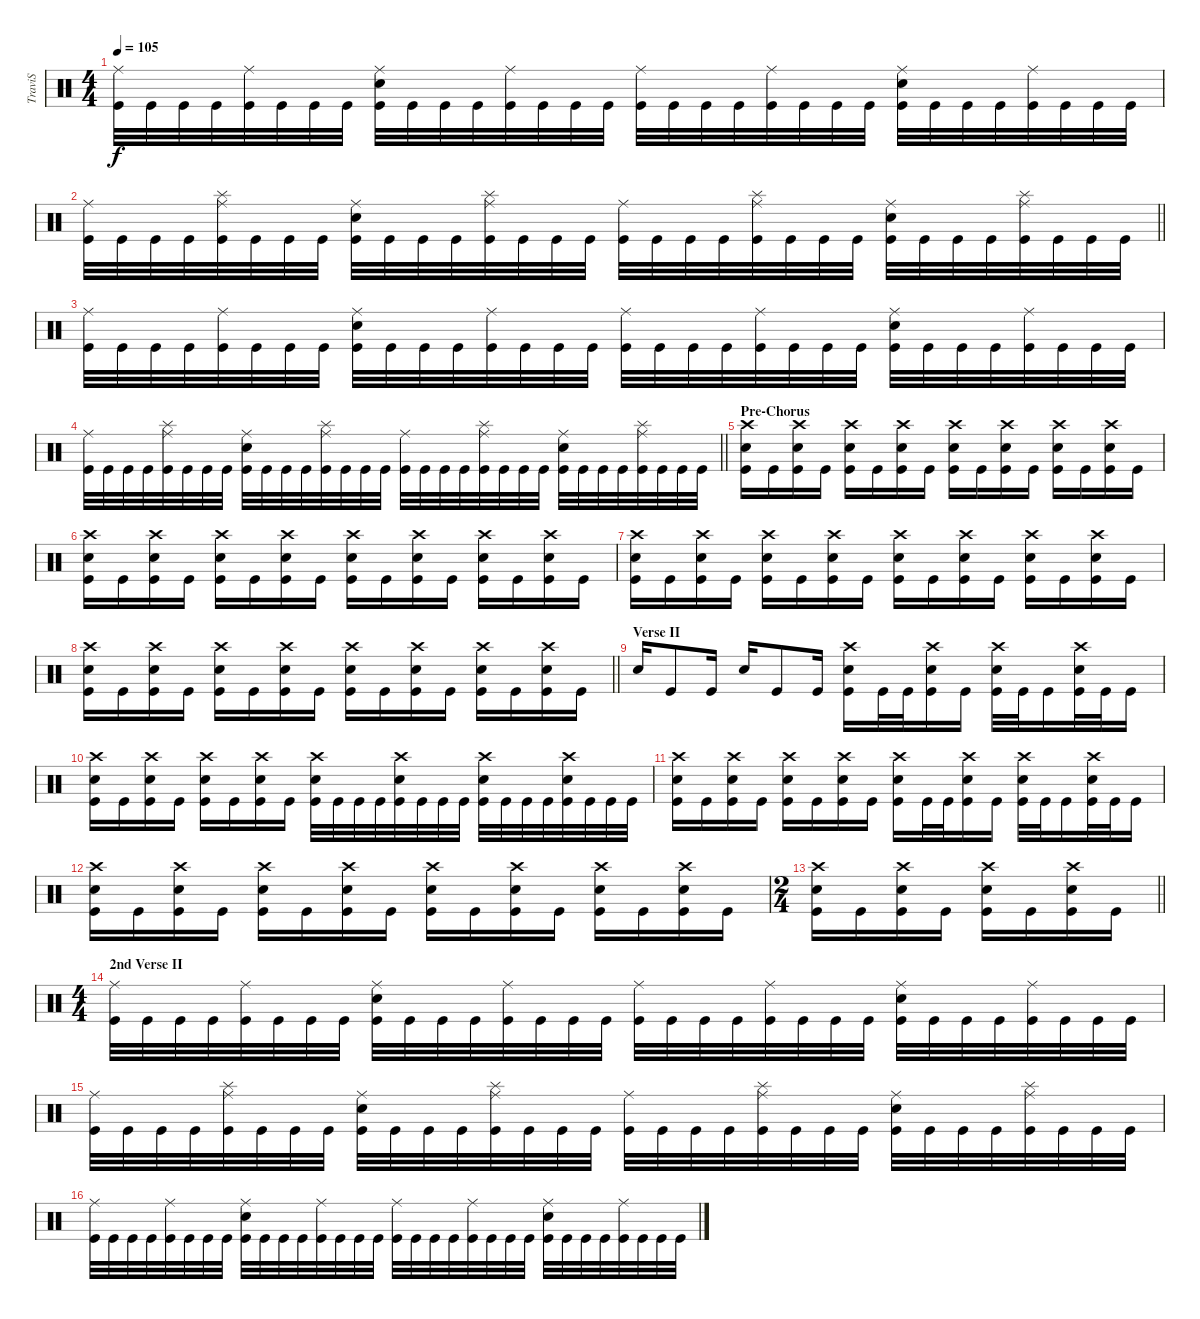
\track ("TraviS" "TraviS") {instrument percussion}
\staff {score}
\articulation defaults
\ts (4 4)
\tempo 105
\clef neutral
\ks c
("Ride (middle)" "Kick (hit)").32{dy f} "Kick (hit)".32 "Kick (hit)".32 "Kick (hit)".32 ("Ride (middle)" "Kick (hit)").32 "Kick (hit)".32 "Kick (hit)".32 "Kick (hit)".32 ("Ride (middle)" "Snare (hit) 2" "Kick (hit)").32 "Kick (hit)".32 "Kick (hit)".32 "Kick (hit)".32 ("Ride (middle)" "Kick (hit)").32 "Kick (hit)".32 "Kick (hit)".32 "Kick (hit)".32 ("Ride (middle)" "Kick (hit)").32 "Kick (hit)".32 "Kick (hit)".32 "Kick (hit)".32 ("Ride (middle)" "Kick (hit)").32 "Kick (hit)".32 "Kick (hit)".32 "Kick (hit)".32 ("Ride (middle)" "Snare (hit) 2" "Kick (hit)").32 "Kick (hit)".32 "Kick (hit)".32 "Kick (hit)".32 ("Ride (middle)" "Kick (hit)").32 "Kick (hit)".32 "Kick (hit)".32 "Kick (hit)".32 |
\barLineRight lightlight
("Ride (middle)" "Kick (hit)").32 "Kick (hit)".32 "Kick (hit)".32 "Kick (hit)".32 ("Ride (middle)" "Splash (hit)" "Kick (hit)").32 "Kick (hit)".32 "Kick (hit)".32 "Kick (hit)".32 ("Ride (middle)" "Snare (hit) 2" "Kick (hit)").32 "Kick (hit)".32 "Kick (hit)".32 "Kick (hit)".32 ("Ride (middle)" "Splash (hit)" "Kick (hit)").32 "Kick (hit)".32 "Kick (hit)".32 "Kick (hit)".32 ("Ride (middle)" "Kick (hit)").32 "Kick (hit)".32 "Kick (hit)".32 "Kick (hit)".32 ("Ride (middle)" "Splash (hit)" "Kick (hit)").32 "Kick (hit)".32 "Kick (hit)".32 "Kick (hit)".32 ("Ride (middle)" "Snare (hit) 2" "Kick (hit)").32 "Kick (hit)".32 "Kick (hit)".32 "Kick (hit)".32 ("Ride (middle)" "Splash (hit)" "Kick (hit)").32 "Kick (hit)".32 "Kick (hit)".32 "Kick (hit)".32 |
("Ride (middle)" "Kick (hit)").32 "Kick (hit)".32 "Kick (hit)".32 "Kick (hit)".32 ("Ride (middle)" "Kick (hit)").32 "Kick (hit)".32 "Kick (hit)".32 "Kick (hit)".32 ("Ride (middle)" "Snare (hit) 2" "Kick (hit)").32 "Kick (hit)".32 "Kick (hit)".32 "Kick (hit)".32 ("Ride (middle)" "Kick (hit)").32 "Kick (hit)".32 "Kick (hit)".32 "Kick (hit)".32 ("Ride (middle)" "Kick (hit)").32 "Kick (hit)".32 "Kick (hit)".32 "Kick (hit)".32 ("Ride (middle)" "Kick (hit)").32 "Kick (hit)".32 "Kick (hit)".32 "Kick (hit)".32 ("Ride (middle)" "Snare (hit) 2" "Kick (hit)").32 "Kick (hit)".32 "Kick (hit)".32 "Kick (hit)".32 ("Ride (middle)" "Kick (hit)").32 "Kick (hit)".32 "Kick (hit)".32 "Kick (hit)".32 |
\barLineRight lightlight
("Ride (middle)" "Kick (hit)").32 "Kick (hit)".32 "Kick (hit)".32 "Kick (hit)".32 ("Ride (middle)" "Splash (hit)" "Kick (hit)").32 "Kick (hit)".32 "Kick (hit)".32 "Kick (hit)".32 ("Ride (middle)" "Snare (hit) 2" "Kick (hit)").32 "Kick (hit)".32 "Kick (hit)".32 "Kick (hit)".32 ("Ride (middle)" "Splash (hit)" "Kick (hit)").32 "Kick (hit)".32 "Kick (hit)".32 "Kick (hit)".32 ("Ride (middle)" "Kick (hit)").32 "Kick (hit)".32 "Kick (hit)".32 "Kick (hit)".32 ("Ride (middle)" "Splash (hit)" "Kick (hit)").32 "Kick (hit)".32 "Kick (hit)".32 "Kick (hit)".32 ("Ride (middle)" "Snare (hit) 2" "Kick (hit)").32 "Kick (hit)".32 "Kick (hit)".32 "Kick (hit)".32 ("Ride (middle)" "Splash (hit)" "Kick (hit)").32 "Kick (hit)".32 "Kick (hit)".32 "Kick (hit)".32 |
\section ("" "Pre-Chorus")
("Crash high (hit)" "Snare (hit) 2" "Kick (hit)").16 "Kick (hit)".16 ("Crash high (hit)" "Snare (hit) 2" "Kick (hit)").16 "Kick (hit)".16 ("Crash high (hit)" "Snare (hit) 2" "Kick (hit)").16 "Kick (hit)".16 ("Crash high (hit)" "Snare (hit) 2" "Kick (hit)").16 "Kick (hit)".16 ("Crash high (hit)" "Snare (hit) 2" "Kick (hit)").16 "Kick (hit)".16 ("Crash high (hit)" "Snare (hit) 2" "Kick (hit)").16 "Kick (hit)".16 ("Crash high (hit)" "Snare (hit) 2" "Kick (hit)").16 "Kick (hit)".16 ("Crash high (hit)" "Snare (hit) 2" "Kick (hit)").16 "Kick (hit)".16 |
("Crash high (hit)" "Snare (hit) 2" "Kick (hit)").16 "Kick (hit)".16 ("Crash high (hit)" "Snare (hit) 2" "Kick (hit)").16 "Kick (hit)".16 ("Crash high (hit)" "Snare (hit) 2" "Kick (hit)").16 "Kick (hit)".16 ("Crash high (hit)" "Snare (hit) 2" "Kick (hit)").16 "Kick (hit)".16 ("Crash high (hit)" "Snare (hit) 2" "Kick (hit)").16 "Kick (hit)".16 ("Crash high (hit)" "Snare (hit) 2" "Kick (hit)").16 "Kick (hit)".16 ("Crash high (hit)" "Snare (hit) 2" "Kick (hit)").16 "Kick (hit)".16 ("Crash high (hit)" "Snare (hit) 2" "Kick (hit)").16 "Kick (hit)".16 |
("Crash high (hit)" "Snare (hit) 2" "Kick (hit)").16 "Kick (hit)".16 ("Crash high (hit)" "Snare (hit) 2" "Kick (hit)").16 "Kick (hit)".16 ("Crash high (hit)" "Snare (hit) 2" "Kick (hit)").16 "Kick (hit)".16 ("Crash high (hit)" "Snare (hit) 2" "Kick (hit)").16 "Kick (hit)".16 ("Crash high (hit)" "Snare (hit) 2" "Kick (hit)").16 "Kick (hit)".16 ("Crash high (hit)" "Snare (hit) 2" "Kick (hit)").16 "Kick (hit)".16 ("Crash high (hit)" "Snare (hit) 2" "Kick (hit)").16 "Kick (hit)".16 ("Crash high (hit)" "Snare (hit) 2" "Kick (hit)").16 "Kick (hit)".16 |
\barLineRight lightlight
("Crash high (hit)" "Snare (hit) 2" "Kick (hit)").16 "Kick (hit)".16 ("Crash high (hit)" "Snare (hit) 2" "Kick (hit)").16 "Kick (hit)".16 ("Crash high (hit)" "Snare (hit) 2" "Kick (hit)").16 "Kick (hit)".16 ("Crash high (hit)" "Snare (hit) 2" "Kick (hit)").16 "Kick (hit)".16 ("Crash high (hit)" "Snare (hit) 2" "Kick (hit)").16 "Kick (hit)".16 ("Crash high (hit)" "Snare (hit) 2" "Kick (hit)").16 "Kick (hit)".16 ("Crash high (hit)" "Snare (hit) 2" "Kick (hit)").16 "Kick (hit)".16 ("Crash high (hit)" "Snare (hit) 2" "Kick (hit)").16 "Kick (hit)".16 |
\section ("" "Verse II")
"Snare (hit) 2".16 "Kick (hit)".8 "Kick (hit)".16 "Snare (hit) 2".16 "Kick (hit)".8 "Kick (hit)".16 ("Crash high (hit)" "Snare (hit) 2" "Kick (hit)").16 "Kick (hit)".32 "Kick (hit)".32 ("Crash high (hit)" "Snare (hit) 2" "Kick (hit)").16 "Kick (hit)".16 ("Crash high (hit)" "Snare (hit) 2" "Kick (hit)").32 "Kick (hit)".32 "Kick (hit)".16 ("Crash high (hit)" "Snare (hit) 2" "Kick (hit)").32 "Kick (hit)".32 "Kick (hit)".16 |
("Crash high (hit)" "Snare (hit) 2" "Kick (hit)").16 "Kick (hit)".16 ("Crash high (hit)" "Snare (hit) 2" "Kick (hit)").16 "Kick (hit)".16 ("Crash high (hit)" "Snare (hit) 2" "Kick (hit)").16 "Kick (hit)".16 ("Crash high (hit)" "Snare (hit) 2" "Kick (hit)").16 "Kick (hit)".16 ("Crash high (hit)" "Snare (hit) 2" "Kick (hit)").32 "Kick (hit)".32 "Kick (hit)".32 "Kick (hit)".32 ("Crash high (hit)" "Snare (hit) 2" "Kick (hit)").32 "Kick (hit)".32 "Kick (hit)".32 "Kick (hit)".32 ("Crash high (hit)" "Snare (hit) 2" "Kick (hit)").32 "Kick (hit)".32 "Kick (hit)".32 "Kick (hit)".32 ("Crash high (hit)" "Snare (hit) 2" "Kick (hit)").32 "Kick (hit)".32 "Kick (hit)".32 "Kick (hit)".32 |
("Crash high (hit)" "Snare (hit) 2" "Kick (hit)").16 "Kick (hit)".16 ("Crash high (hit)" "Snare (hit) 2" "Kick (hit)").16 "Kick (hit)".16 ("Crash high (hit)" "Snare (hit) 2" "Kick (hit)").16 "Kick (hit)".16 ("Crash high (hit)" "Snare (hit) 2" "Kick (hit)").16 "Kick (hit)".16 ("Crash high (hit)" "Snare (hit) 2" "Kick (hit)").16 "Kick (hit)".32 "Kick (hit)".32 ("Crash high (hit)" "Snare (hit) 2" "Kick (hit)").16 "Kick (hit)".16 ("Crash high (hit)" "Snare (hit) 2" "Kick (hit)").32 "Kick (hit)".32 "Kick (hit)".16 ("Crash high (hit)" "Snare (hit) 2" "Kick (hit)").32 "Kick (hit)".32 "Kick (hit)".16 |
("Crash high (hit)" "Snare (hit) 2" "Kick (hit)").16 "Kick (hit)".16 ("Crash high (hit)" "Snare (hit) 2" "Kick (hit)").16 "Kick (hit)".16 ("Crash high (hit)" "Snare (hit) 2" "Kick (hit)").16 "Kick (hit)".16 ("Crash high (hit)" "Snare (hit) 2" "Kick (hit)").16 "Kick (hit)".16 ("Crash high (hit)" "Snare (hit) 2" "Kick (hit)").16 "Kick (hit)".16 ("Crash high (hit)" "Snare (hit) 2" "Kick (hit)").16 "Kick (hit)".16 ("Crash high (hit)" "Snare (hit) 2" "Kick (hit)").16 "Kick (hit)".16 ("Crash high (hit)" "Snare (hit) 2" "Kick (hit)").16 "Kick (hit)".16 |
\ts (2 4)
\barLineRight lightlight
("Crash high (hit)" "Snare (hit) 2" "Kick (hit)").16 "Kick (hit)".16 ("Crash high (hit)" "Snare (hit) 2" "Kick (hit)").16 "Kick (hit)".16 ("Crash high (hit)" "Snare (hit) 2" "Kick (hit)").16 "Kick (hit)".16 ("Crash high (hit)" "Snare (hit) 2" "Kick (hit)").16 "Kick (hit)".16 |
\ts (4 4)
\section ("" "2nd Verse II")
("Ride (middle)" "Kick (hit)").32 "Kick (hit)".32 "Kick (hit)".32 "Kick (hit)".32 ("Ride (middle)" "Kick (hit)").32 "Kick (hit)".32 "Kick (hit)".32 "Kick (hit)".32 ("Ride (middle)" "Snare (hit) 2" "Kick (hit)").32 "Kick (hit)".32 "Kick (hit)".32 "Kick (hit)".32 ("Ride (middle)" "Kick (hit)").32 "Kick (hit)".32 "Kick (hit)".32 "Kick (hit)".32 ("Ride (middle)" "Kick (hit)").32 "Kick (hit)".32 "Kick (hit)".32 "Kick (hit)".32 ("Ride (middle)" "Kick (hit)").32 "Kick (hit)".32 "Kick (hit)".32 "Kick (hit)".32 ("Ride (middle)" "Snare (hit) 2" "Kick (hit)").32 "Kick (hit)".32 "Kick (hit)".32 "Kick (hit)".32 ("Ride (middle)" "Kick (hit)").32 "Kick (hit)".32 "Kick (hit)".32 "Kick (hit)".32 |
("Ride (middle)" "Kick (hit)").32 "Kick (hit)".32 "Kick (hit)".32 "Kick (hit)".32 ("Ride (middle)" "Splash (hit)" "Kick (hit)").32 "Kick (hit)".32 "Kick (hit)".32 "Kick (hit)".32 ("Ride (middle)" "Snare (hit) 2" "Kick (hit)").32 "Kick (hit)".32 "Kick (hit)".32 "Kick (hit)".32 ("Ride (middle)" "Splash (hit)" "Kick (hit)").32 "Kick (hit)".32 "Kick (hit)".32 "Kick (hit)".32 ("Ride (middle)" "Kick (hit)").32 "Kick (hit)".32 "Kick (hit)".32 "Kick (hit)".32 ("Ride (middle)" "Splash (hit)" "Kick (hit)").32 "Kick (hit)".32 "Kick (hit)".32 "Kick (hit)".32 ("Ride (middle)" "Snare (hit) 2" "Kick (hit)").32 "Kick (hit)".32 "Kick (hit)".32 "Kick (hit)".32 ("Ride (middle)" "Splash (hit)" "Kick (hit)").32 "Kick (hit)".32 "Kick (hit)".32 "Kick (hit)".32 |
("Ride (middle)" "Kick (hit)").32 "Kick (hit)".32 "Kick (hit)".32 "Kick (hit)".32 ("Ride (middle)" "Kick (hit)").32 "Kick (hit)".32 "Kick (hit)".32 "Kick (hit)".32 ("Ride (middle)" "Snare (hit) 2" "Kick (hit)").32 "Kick (hit)".32 "Kick (hit)".32 "Kick (hit)".32 ("Ride (middle)" "Kick (hit)").32 "Kick (hit)".32 "Kick (hit)".32 "Kick (hit)".32 ("Ride (middle)" "Kick (hit)").32 "Kick (hit)".32 "Kick (hit)".32 "Kick (hit)".32 ("Ride (middle)" "Kick (hit)").32 "Kick (hit)".32 "Kick (hit)".32 "Kick (hit)".32 ("Ride (middle)" "Snare (hit) 2" "Kick (hit)").32 "Kick (hit)".32 "Kick (hit)".32 "Kick (hit)".32 ("Ride (middle)" "Kick (hit)").32 "Kick (hit)".32 "Kick (hit)".32 "Kick (hit)".32
